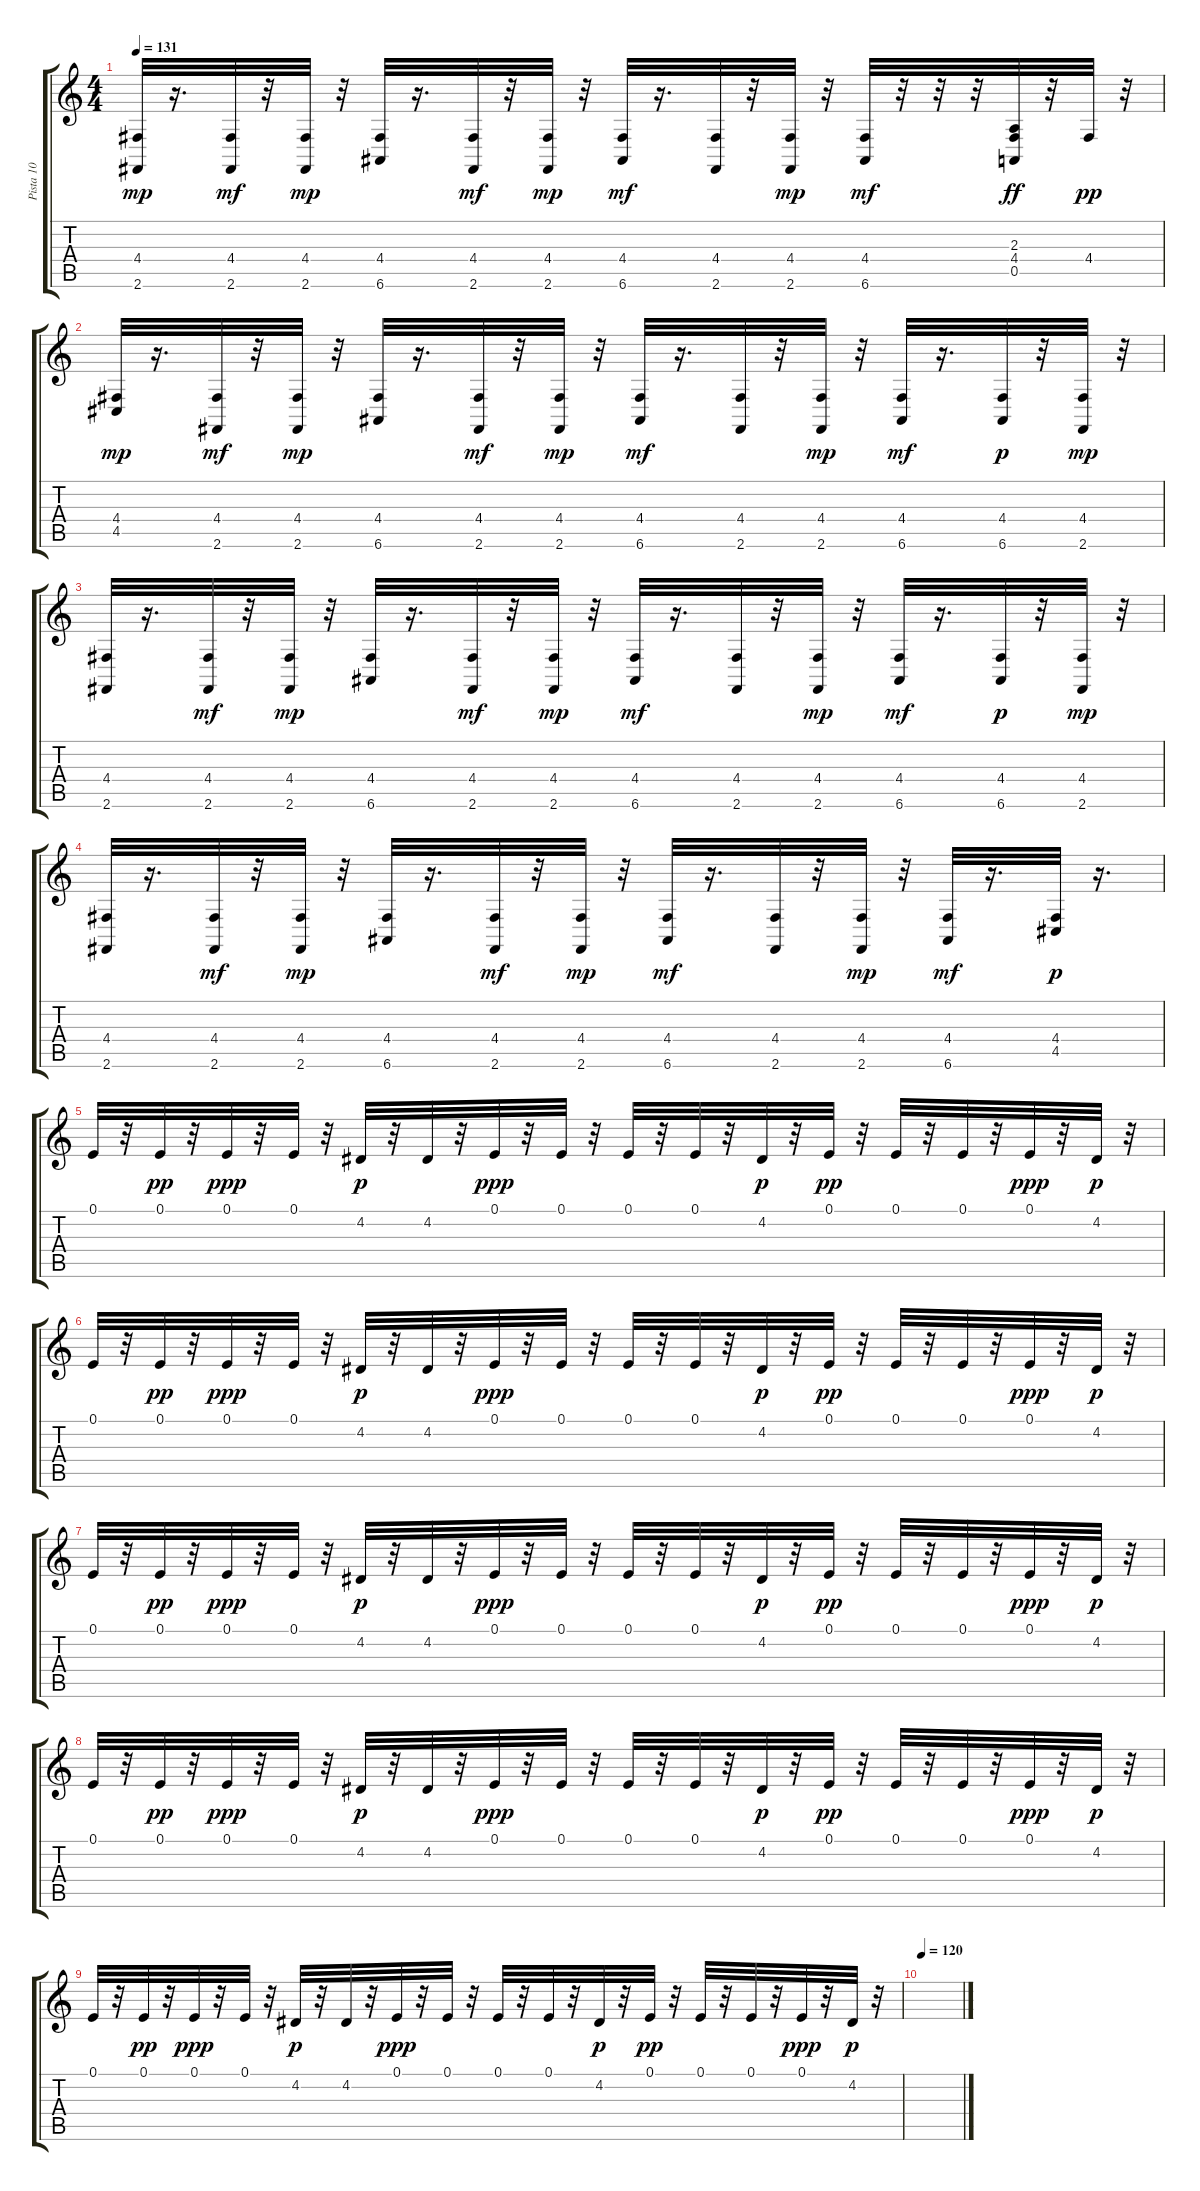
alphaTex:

\track ("Pista 10" "Pista 10") {instrument celesta}
\staff {score tabs}
\tuning (E4 B3 G3 D3 A2 E2) {hide}
\ts (4 4)
\tempo 131
\clef g2
\ks c
(4.4 2.6).32{dy mp} r.16{d} (4.4 2.6).32{dy mf} r.32 (4.4 2.6).32{dy mp} r.32 (4.4 6.6).32 r.16{d} (4.4 2.6).32{dy mf} r.32 (4.4 2.6).32{dy mp} r.32 (4.4 6.6).32{dy mf} r.16{d} (4.4 2.6).32 r.32 (4.4 2.6).32{dy mp} r.32 (4.4 6.6).32{dy mf} r.32 r.32 r.32 (2.3 4.4 0.5).32{dy ff} r.32 4.4.32{dy pp} r.32 |
(4.4 4.5).32{dy mp} r.16{d} (4.4 2.6).32{dy mf} r.32 (4.4 2.6).32{dy mp} r.32 (4.4 6.6).32 r.16{d} (4.4 2.6).32{dy mf} r.32 (4.4 2.6).32{dy mp} r.32 (4.4 6.6).32{dy mf} r.16{d} (4.4 2.6).32 r.32 (4.4 2.6).32{dy mp} r.32 (4.4 6.6).32{dy mf} r.16{d} (4.4 6.6).32{dy p} r.32 (4.4 2.6).32{dy mp} r.32 |
(4.4 2.6).32 r.16{d} (4.4 2.6).32{dy mf} r.32 (4.4 2.6).32{dy mp} r.32 (4.4 6.6).32 r.16{d} (4.4 2.6).32{dy mf} r.32 (4.4 2.6).32{dy mp} r.32 (4.4 6.6).32{dy mf} r.16{d} (4.4 2.6).32 r.32 (4.4 2.6).32{dy mp} r.32 (4.4 6.6).32{dy mf} r.16{d} (4.4 6.6).32{dy p} r.32 (4.4 2.6).32{dy mp} r.32 |
(4.4 2.6).32 r.16{d} (4.4 2.6).32{dy mf} r.32 (4.4 2.6).32{dy mp} r.32 (4.4 6.6).32 r.16{d} (4.4 2.6).32{dy mf} r.32 (4.4 2.6).32{dy mp} r.32 (4.4 6.6).32{dy mf} r.16{d} (4.4 2.6).32 r.32 (4.4 2.6).32{dy mp} r.32 (4.4 6.6).32{dy mf} r.16{d} (4.4 4.5).32{dy p} r.16{d} |
0.1.32 r.32 0.1.32{dy pp} r.32 0.1.32{dy ppp} r.32 0.1.32 r.32 4.2.32{dy p} r.32 4.2.32 r.32 0.1.32{dy ppp} r.32 0.1.32 r.32 0.1.32 r.32 0.1.32 r.32 4.2.32{dy p} r.32 0.1.32{dy pp} r.32 0.1.32 r.32 0.1.32 r.32 0.1.32{dy ppp} r.32 4.2.32{dy p} r.32 |
0.1.32 r.32 0.1.32{dy pp} r.32 0.1.32{dy ppp} r.32 0.1.32 r.32 4.2.32{dy p} r.32 4.2.32 r.32 0.1.32{dy ppp} r.32 0.1.32 r.32 0.1.32 r.32 0.1.32 r.32 4.2.32{dy p} r.32 0.1.32{dy pp} r.32 0.1.32 r.32 0.1.32 r.32 0.1.32{dy ppp} r.32 4.2.32{dy p} r.32 |
0.1.32 r.32 0.1.32{dy pp} r.32 0.1.32{dy ppp} r.32 0.1.32 r.32 4.2.32{dy p} r.32 4.2.32 r.32 0.1.32{dy ppp} r.32 0.1.32 r.32 0.1.32 r.32 0.1.32 r.32 4.2.32{dy p} r.32 0.1.32{dy pp} r.32 0.1.32 r.32 0.1.32 r.32 0.1.32{dy ppp} r.32 4.2.32{dy p} r.32 |
0.1.32 r.32 0.1.32{dy pp} r.32 0.1.32{dy ppp} r.32 0.1.32 r.32 4.2.32{dy p} r.32 4.2.32 r.32 0.1.32{dy ppp} r.32 0.1.32 r.32 0.1.32 r.32 0.1.32 r.32 4.2.32{dy p} r.32 0.1.32{dy pp} r.32 0.1.32 r.32 0.1.32 r.32 0.1.32{dy ppp} r.32 4.2.32{dy p} r.32 |
0.1.32 r.32 0.1.32{dy pp} r.32 0.1.32{dy ppp} r.32 0.1.32 r.32 4.2.32{dy p} r.32 4.2.32 r.32 0.1.32{dy ppp} r.32 0.1.32 r.32 0.1.32 r.32 0.1.32 r.32 4.2.32{dy p} r.32 0.1.32{dy pp} r.32 0.1.32 r.32 0.1.32 r.32 0.1.32{dy ppp} r.32 4.2.32{dy p} r.32 |
\tempo 120
